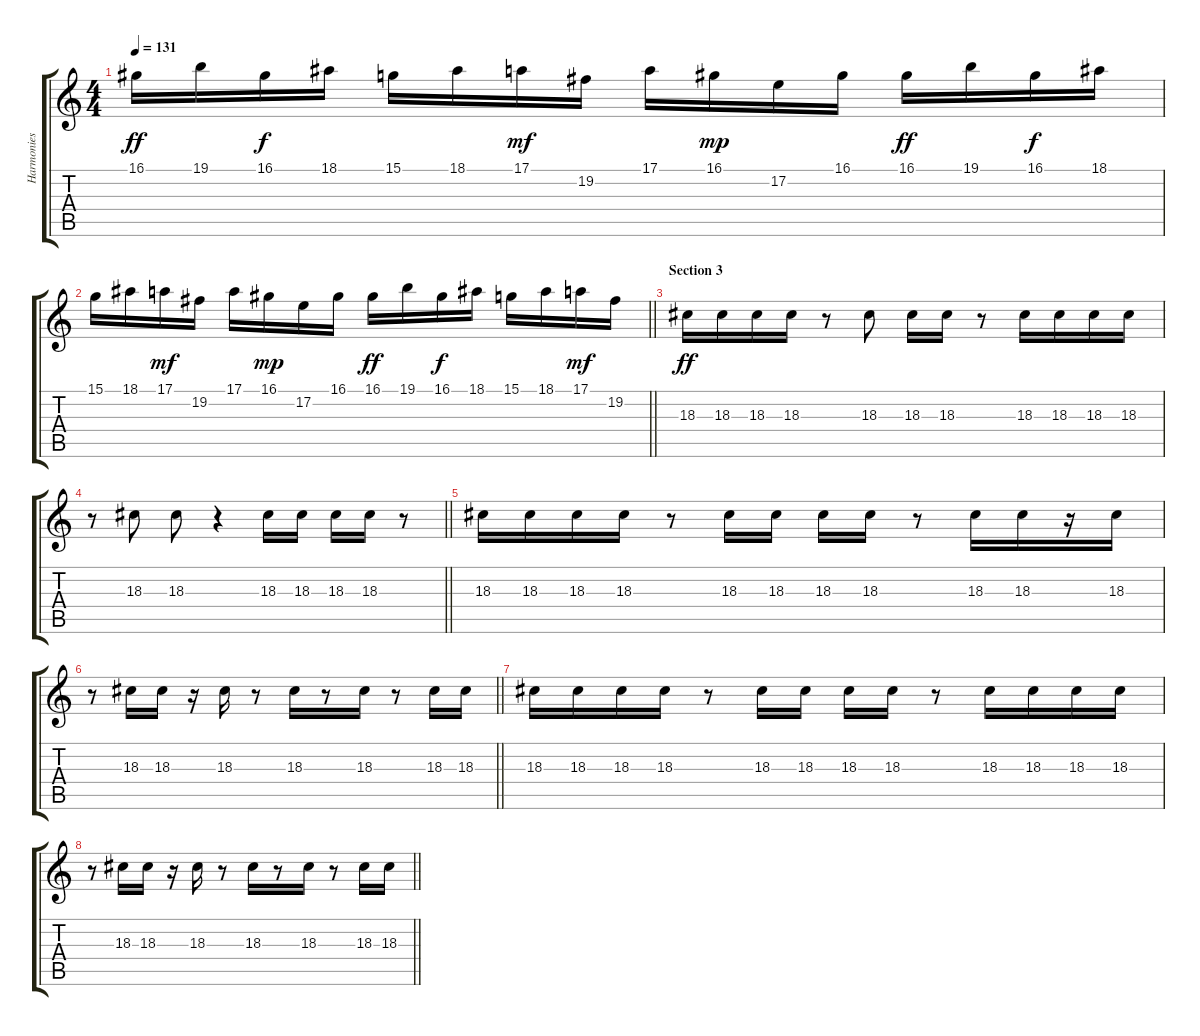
\track ("Harmonies 3" "Harmonies ") {instrument fx3crystal}
\staff {score tabs}
\tuning (E4 B3 G3 D3 A2 E2) {hide}
\ts (4 4)
\tempo 131
\clef g2
\ks c
16.1.16{dy ff} 19.1.16 16.1.16{dy f} 18.1.16 15.1.16 18.1.16 17.1.16{dy mf} 19.2.16 17.1.16 16.1.16{dy mp} 17.2.16 16.1.16 16.1.16{dy ff} 19.1.16 16.1.16{dy f} 18.1.16 |
\barLineRight lightlight
15.1.16 18.1.16 17.1.16{dy mf} 19.2.16 17.1.16 16.1.16{dy mp} 17.2.16 16.1.16 16.1.16{dy ff} 19.1.16 16.1.16{dy f} 18.1.16 15.1.16 18.1.16 17.1.16{dy mf} 19.2.16 |
\section ("" "Section 3")
18.3.16{dy ff} 18.3.16 18.3.16 18.3.16 r.8 18.3.8 18.3.16 18.3.16 r.8 18.3.16 18.3.16 18.3.16 18.3.16 |
\barLineRight lightlight
r.8 18.3.8 18.3.8 r.4 18.3.16 18.3.16 18.3.16 18.3.16 r.8 |
18.3.16 18.3.16 18.3.16 18.3.16 r.8 18.3.16 18.3.16 18.3.16 18.3.16 r.8 18.3.16 18.3.16 r.16 18.3.16 |
\barLineRight lightlight
r.8 18.3.16 18.3.16 r.16 18.3.16 r.8 18.3.16 r.8 18.3.16 r.8 18.3.16 18.3.16 |
18.3.16 18.3.16 18.3.16 18.3.16 r.8 18.3.16 18.3.16 18.3.16 18.3.16 r.8 18.3.16 18.3.16 18.3.16 18.3.16 |
\barLineRight lightlight
r.8 18.3.16 18.3.16 r.16 18.3.16 r.8 18.3.16 r.8 18.3.16 r.8 18.3.16 18.3.16
